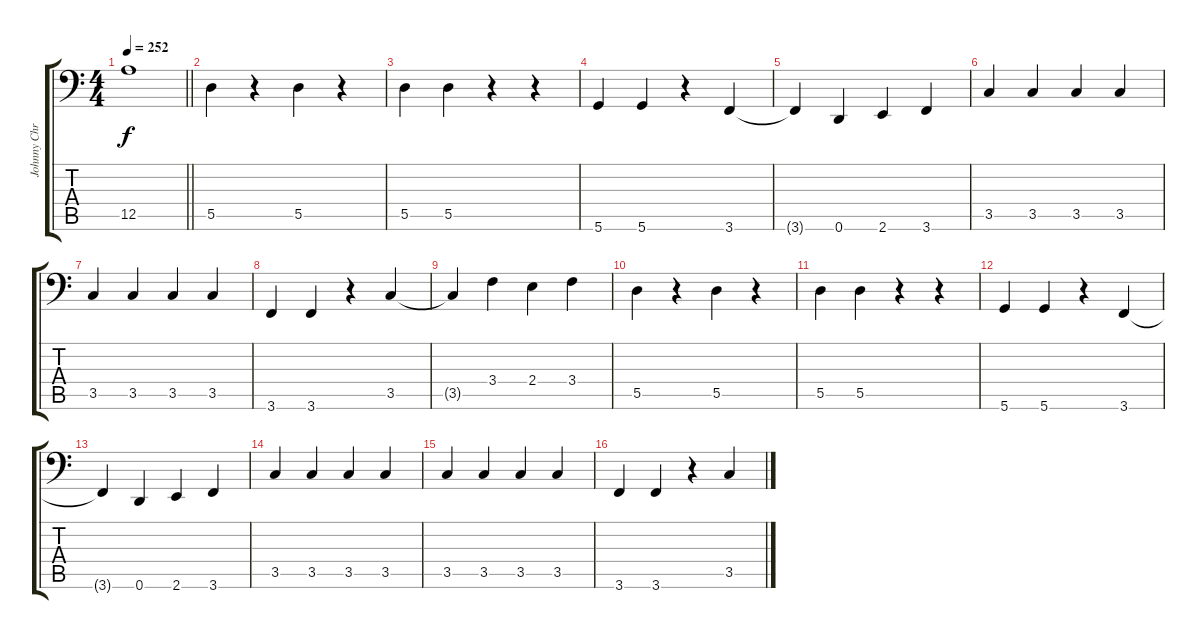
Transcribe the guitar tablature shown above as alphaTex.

\track ("Johnny Christ" "Johnny Chr") {instrument electricbasspick}
\staff {score tabs}
\tuning (E3 B2 G2 D2 A1 D1) {hide}
\ts (4 4)
\tempo 252
\clef f4
\barLineRight lightlight
\ks c
12.5{t}.1{dy f} |
5.5.4 r.4 5.5.4 r.4 |
5.5.4 5.5.4 r.4 r.4 |
5.6.4 5.6.4 r.4 3.6.4 |
3.6{t}.4 0.6.4 2.6.4 3.6.4 |
3.5.4 3.5.4 3.5.4 3.5.4 |
3.5.4 3.5.4 3.5.4 3.5.4 |
3.6.4 3.6.4 r.4 3.5.4 |
3.5{t}.4 3.4.4 2.4.4 3.4.4 |
5.5.4 r.4 5.5.4 r.4 |
5.5.4 5.5.4 r.4 r.4 |
5.6.4 5.6.4 r.4 3.6.4 |
3.6{t}.4 0.6.4 2.6.4 3.6.4 |
3.5.4 3.5.4 3.5.4 3.5.4 |
3.5.4 3.5.4 3.5.4 3.5.4 |
3.6.4 3.6.4 r.4 3.5.4
